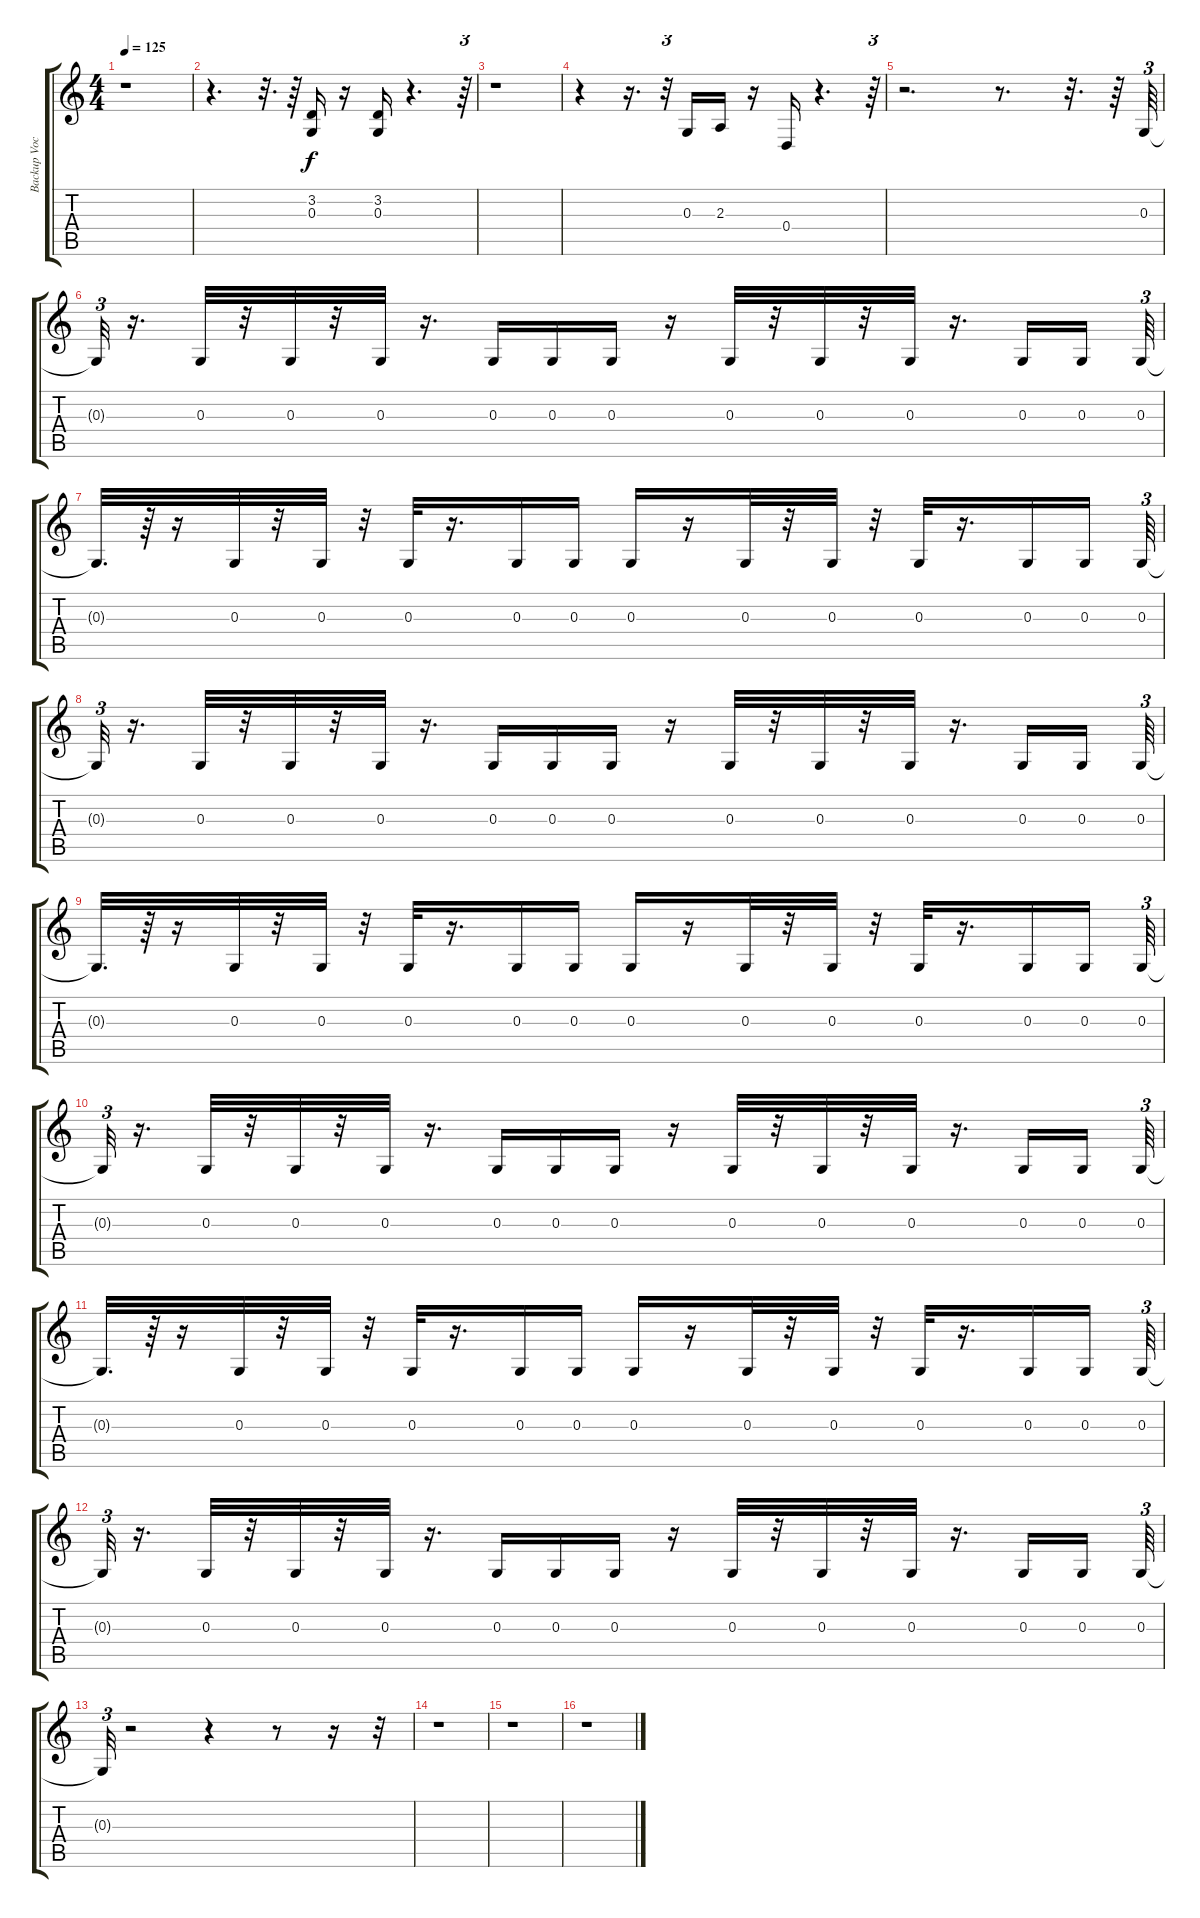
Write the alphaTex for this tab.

\track ("Backup Voc" "Backup Voc") {instrument choiraahs}
\staff {score tabs}
\tuning (E4 B3 G3 D3 A2 E2) {hide}
\ts (4 4)
\tempo 125
\clef g2
\ks c
r.1{dy f} |
r.4{d} r.32{d} r.64 (3.2 0.3).16 r.16 (3.2 0.3).16 r.4{d} r.64{tu (3 2)} |
r.1 |
r.4 r.16{d} r.32{tu (3 2)} 0.3.16 2.3.16 r.16 0.4.16 r.4{d} r.64{tu (3 2)} |
r.2{d} r.8{d} r.32{d} r.64 0.3.64{tu (3 2)} |
0.3{t}.32{tu (3 2)} r.16{d} 0.3.32 r.32 0.3.32 r.32 0.3.32 r.16{d} 0.3.16 0.3.16 0.3.16 r.16 0.3.32 r.32 0.3.32 r.32 0.3.32 r.16{d} 0.3.16 0.3.16 0.3.64{tu (3 2)} |
0.3{t}.32{d} r.64 r.16 0.3.32 r.32 0.3.32 r.32 0.3.32 r.16{d} 0.3.16 0.3.16 0.3.16 r.16 0.3.32 r.32 0.3.32 r.32 0.3.32 r.16{d} 0.3.16 0.3.16 0.3.64{tu (3 2)} |
0.3{t}.32{tu (3 2)} r.16{d} 0.3.32 r.32 0.3.32 r.32 0.3.32 r.16{d} 0.3.16 0.3.16 0.3.16 r.16 0.3.32 r.32 0.3.32 r.32 0.3.32 r.16{d} 0.3.16 0.3.16 0.3.64{tu (3 2)} |
0.3{t}.32{d} r.64 r.16 0.3.32 r.32 0.3.32 r.32 0.3.32 r.16{d} 0.3.16 0.3.16 0.3.16 r.16 0.3.32 r.32 0.3.32 r.32 0.3.32 r.16{d} 0.3.16 0.3.16 0.3.64{tu (3 2)} |
0.3{t}.32{tu (3 2)} r.16{d} 0.3.32 r.32 0.3.32 r.32 0.3.32 r.16{d} 0.3.16 0.3.16 0.3.16 r.16 0.3.32 r.32 0.3.32 r.32 0.3.32 r.16{d} 0.3.16 0.3.16 0.3.64{tu (3 2)} |
0.3{t}.32{d} r.64 r.16 0.3.32 r.32 0.3.32 r.32 0.3.32 r.16{d} 0.3.16 0.3.16 0.3.16 r.16 0.3.32 r.32 0.3.32 r.32 0.3.32 r.16{d} 0.3.16 0.3.16 0.3.64{tu (3 2)} |
0.3{t}.32{tu (3 2)} r.16{d} 0.3.32 r.32 0.3.32 r.32 0.3.32 r.16{d} 0.3.16 0.3.16 0.3.16 r.16 0.3.32 r.32 0.3.32 r.32 0.3.32 r.16{d} 0.3.16 0.3.16 0.3.64{tu (3 2)} |
0.3{t}.32{tu (3 2)} r.2 r.4 r.8 r.16 r.32 |
r.1 |
r.1 |
r.1
